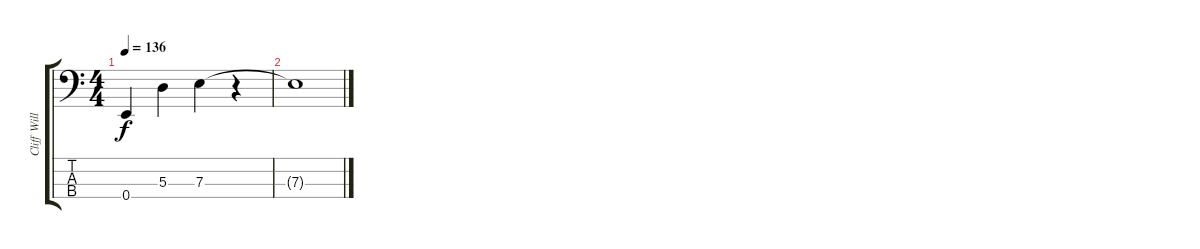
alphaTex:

\track ("Cliff Williams" "Cliff Will") {instrument electricbasspick}
\staff {score tabs}
\tuning (G2 D2 A1 E1) {hide}
\ts (4 4)
\tempo 136
\clef f4
\ks c
0.4.4{dy f} 5.3.4 7.3.4 r.4 |
7.3{t}.1
